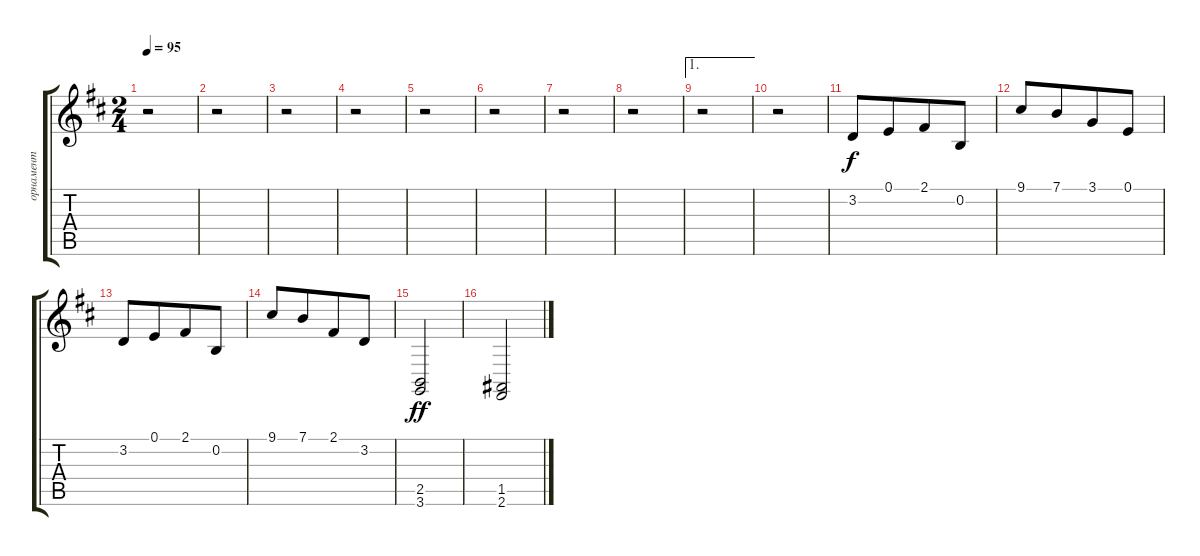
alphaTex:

\track ("орнамент" "орнамент") {instrument acousticgrandpiano}
\staff {score tabs}
\tuning (E4 B3 G3 D3 A2 E2) {hide}
\ts (2 4)
\tempo 95
\clef g2
\ks bminor
r.2{dy fff} |
r.2 |
r.2 |
r.2 |
r.2 |
r.2 |
r.2 |
r.2 |
\ae 1
r.2 |
r.2 |
3.2.8{dy f} 0.1.8{beam merge} 2.1.8 0.2.8 |
9.1.8 7.1.8{beam merge} 3.1.8 0.1.8 |
3.2.8 0.1.8{beam merge} 2.1.8 0.2.8 |
9.1.8 7.1.8{beam merge} 2.1.8 3.2.8 |
(2.5 3.6).2{dy ff} |
(1.5 2.6).2
